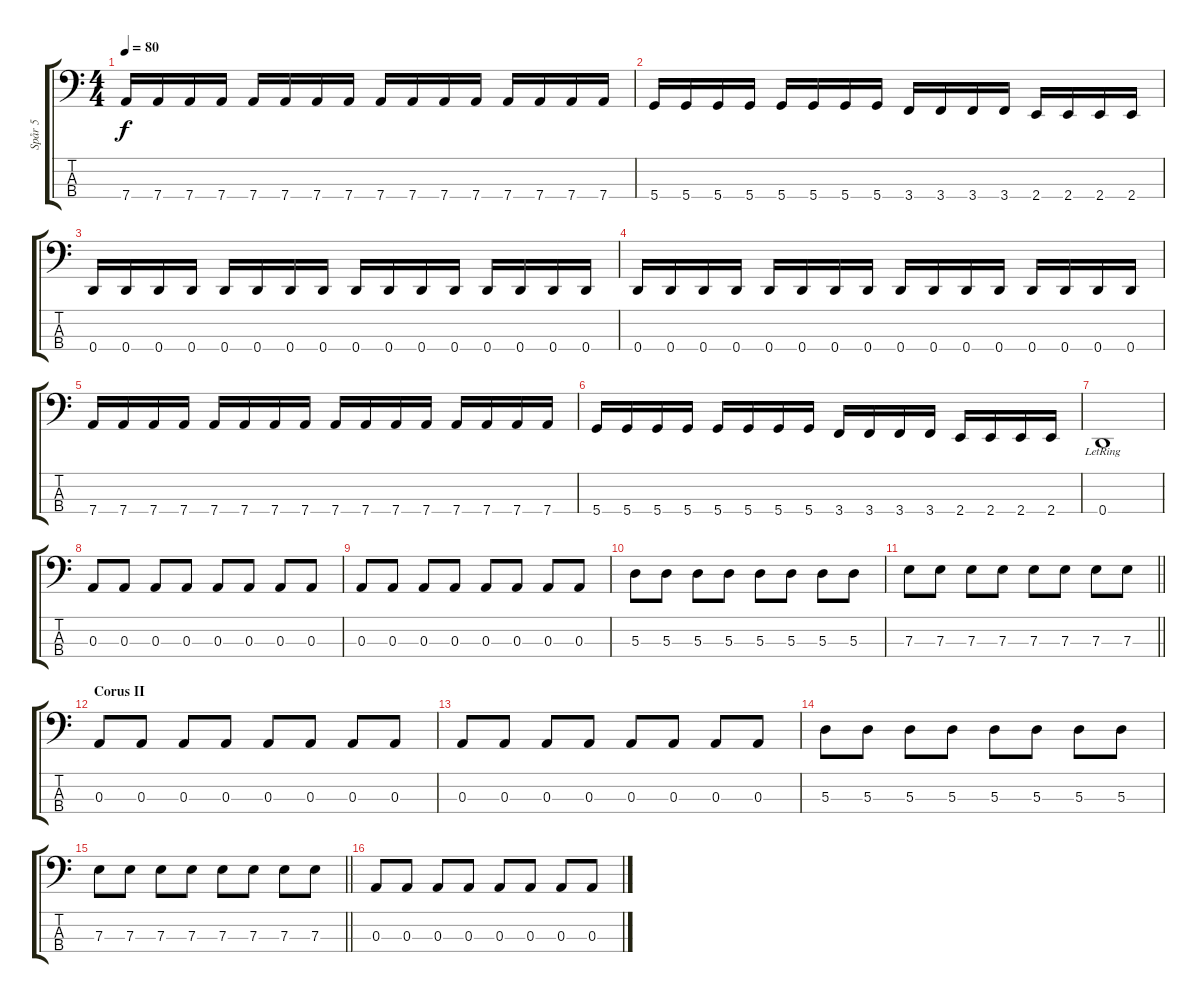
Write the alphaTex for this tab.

\track ("Spår 5" "Spår 5") {instrument electricbassfinger}
\staff {score tabs}
\tuning (G2 D2 A1 D1) {hide}
\ts (4 4)
\tempo 80
\clef f4
\ks c
7.4.16{dy f} 7.4.16 7.4.16 7.4.16 7.4.16 7.4.16 7.4.16 7.4.16 7.4.16 7.4.16 7.4.16 7.4.16 7.4.16 7.4.16 7.4.16 7.4.16 |
5.4.16 5.4.16 5.4.16 5.4.16 5.4.16 5.4.16 5.4.16 5.4.16 3.4.16 3.4.16 3.4.16 3.4.16 2.4.16 2.4.16 2.4.16 2.4.16 |
0.4.16 0.4.16 0.4.16 0.4.16 0.4.16 0.4.16 0.4.16 0.4.16 0.4.16 0.4.16 0.4.16 0.4.16 0.4.16 0.4.16 0.4.16 0.4.16 |
0.4.16 0.4.16 0.4.16 0.4.16 0.4.16 0.4.16 0.4.16 0.4.16 0.4.16 0.4.16 0.4.16 0.4.16 0.4.16 0.4.16 0.4.16 0.4.16 |
7.4.16 7.4.16 7.4.16 7.4.16 7.4.16 7.4.16 7.4.16 7.4.16 7.4.16 7.4.16 7.4.16 7.4.16 7.4.16 7.4.16 7.4.16 7.4.16 |
5.4.16 5.4.16 5.4.16 5.4.16 5.4.16 5.4.16 5.4.16 5.4.16 3.4.16 3.4.16 3.4.16 3.4.16 2.4.16 2.4.16 2.4.16 2.4.16 |
0.4{lr}.1 |
0.3.8 0.3.8 0.3.8 0.3.8 0.3.8 0.3.8 0.3.8 0.3.8 |
0.3.8 0.3.8 0.3.8 0.3.8 0.3.8 0.3.8 0.3.8 0.3.8 |
5.3.8 5.3.8 5.3.8 5.3.8 5.3.8 5.3.8 5.3.8 5.3.8 |
\barLineRight lightlight
7.3.8 7.3.8 7.3.8 7.3.8 7.3.8 7.3.8 7.3.8 7.3.8 |
\section ("" "Corus II")
0.3.8 0.3.8 0.3.8 0.3.8 0.3.8 0.3.8 0.3.8 0.3.8 |
0.3.8 0.3.8 0.3.8 0.3.8 0.3.8 0.3.8 0.3.8 0.3.8 |
5.3.8 5.3.8 5.3.8 5.3.8 5.3.8 5.3.8 5.3.8 5.3.8 |
\barLineRight lightlight
7.3.8 7.3.8 7.3.8 7.3.8 7.3.8 7.3.8 7.3.8 7.3.8 |
0.3.8 0.3.8 0.3.8 0.3.8 0.3.8 0.3.8 0.3.8 0.3.8
